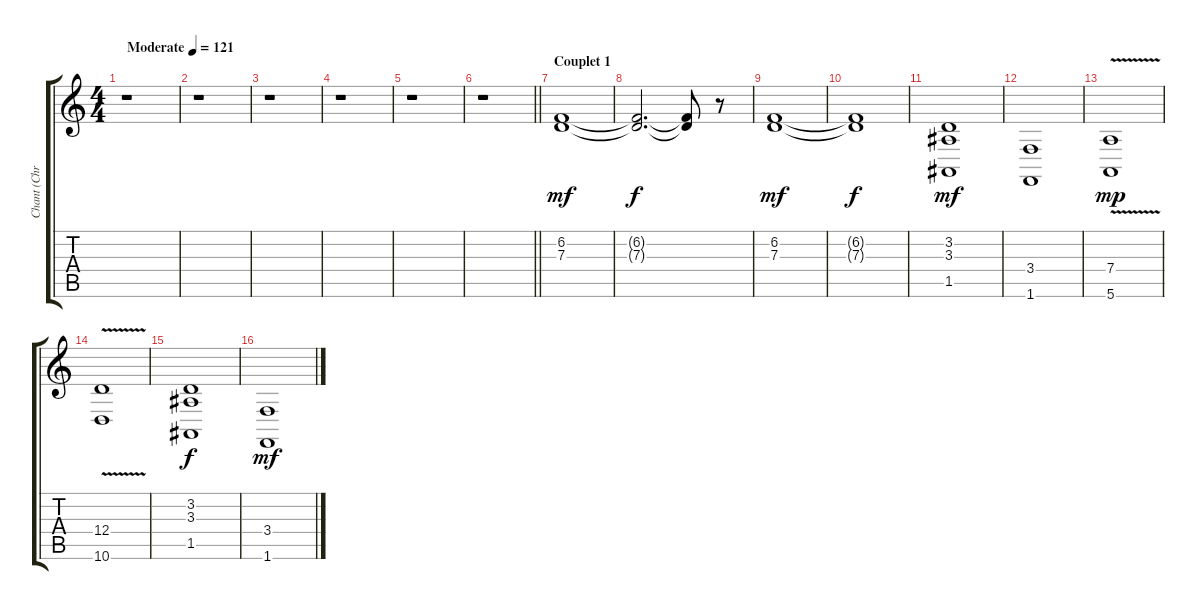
\track ("Chant (Chris)" "Chant (Chr") {instrument choiraahs}
\staff {score tabs}
\tuning (E4 B3 G3 D3 A2 E2) {hide}
\ts (4 4)
\tempo (121 "Moderate")
\clef g2
\ks c
r.1{dy mf instrument choiraahs} |
r.1 |
r.1 |
r.1 |
r.1 |
\barLineRight lightlight
r.1 |
\section ("" "Couplet 1")
(6.2 7.3).1 |
(6.2{t} 7.3{t}).2{d dy f} (6.2{t} 7.3{t}).8 r.8 |
(6.2 7.3).1{dy mf} |
(6.2{t} 7.3{t}).1{dy f} |
(3.2 3.3 1.5).1{dy mf} |
(3.4 1.6).1 |
(7.4{v} 5.6).1{dy mp} |
(12.4{v} 10.6).1 |
(3.2 3.3 1.5).1{dy f} |
(3.4 1.6).1{dy mf}
